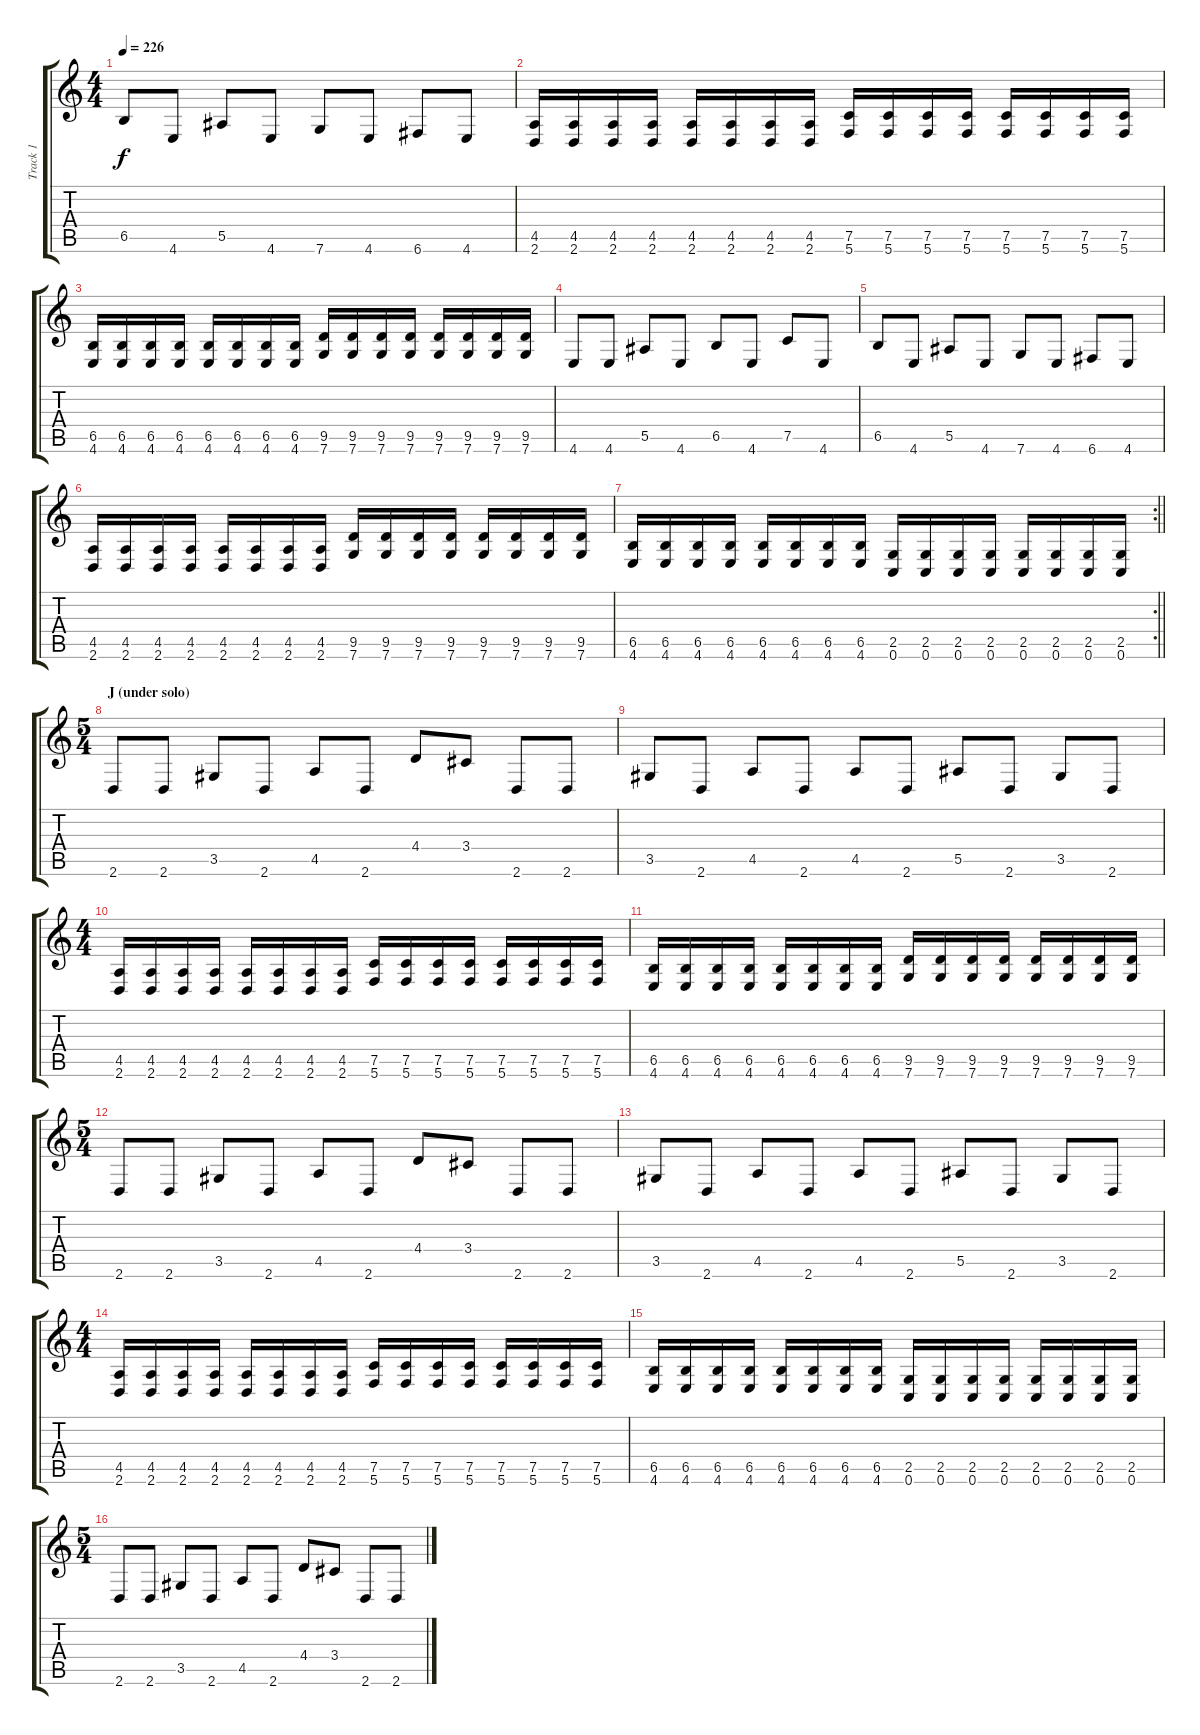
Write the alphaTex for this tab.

\track ("Track 1" "Track 1") {instrument distortionguitar}
\staff {score tabs}
\tuning (C4 G3 Eb3 Bb2 F2 C2) {hide}
\ts (4 4)
\tempo 226
\clef g2
\ks c
6.5.8{dy f} 4.6.8 5.5.8 4.6.8 7.6.8 4.6.8 6.6.8 4.6.8 |
(4.5 2.6).16 (4.5 2.6).16 (4.5 2.6).16 (4.5 2.6).16 (4.5 2.6).16 (4.5 2.6).16 (4.5 2.6).16 (4.5 2.6).16 (7.5 5.6).16 (7.5 5.6).16 (7.5 5.6).16 (7.5 5.6).16 (7.5 5.6).16 (7.5 5.6).16 (7.5 5.6).16 (7.5 5.6).16 |
(6.5 4.6).16 (6.5 4.6).16 (6.5 4.6).16 (6.5 4.6).16 (6.5 4.6).16 (6.5 4.6).16 (6.5 4.6).16 (6.5 4.6).16 (9.5 7.6).16 (9.5 7.6).16 (9.5 7.6).16 (9.5 7.6).16 (9.5 7.6).16 (9.5 7.6).16 (9.5 7.6).16 (9.5 7.6).16 |
4.6.8 4.6.8 5.5.8 4.6.8 6.5.8 4.6.8 7.5.8 4.6.8 |
6.5.8 4.6.8 5.5.8 4.6.8 7.6.8 4.6.8 6.6.8 4.6.8 |
(4.5 2.6).16 (4.5 2.6).16 (4.5 2.6).16 (4.5 2.6).16 (4.5 2.6).16 (4.5 2.6).16 (4.5 2.6).16 (4.5 2.6).16 (9.5 7.6).16 (9.5 7.6).16 (9.5 7.6).16 (9.5 7.6).16 (9.5 7.6).16 (9.5 7.6).16 (9.5 7.6).16 (9.5 7.6).16 |
\rc 2
\barLineRight lightlight
(6.5 4.6).16 (6.5 4.6).16 (6.5 4.6).16 (6.5 4.6).16 (6.5 4.6).16 (6.5 4.6).16 (6.5 4.6).16 (6.5 4.6).16 (2.5 0.6).16 (2.5 0.6).16 (2.5 0.6).16 (2.5 0.6).16 (2.5 0.6).16 (2.5 0.6).16 (2.5 0.6).16 (2.5 0.6).16 |
\ts (5 4)
\section ("" "J (under solo)")
2.6.8 2.6.8 3.5.8 2.6.8 4.5.8 2.6.8 4.4.8 3.4.8 2.6.8 2.6.8 |
3.5.8 2.6.8 4.5.8 2.6.8 4.5.8 2.6.8 5.5.8 2.6.8 3.5.8 2.6.8 |
\ts (4 4)
(4.5 2.6).16 (4.5 2.6).16 (4.5 2.6).16 (4.5 2.6).16 (4.5 2.6).16 (4.5 2.6).16 (4.5 2.6).16 (4.5 2.6).16 (7.5 5.6).16 (7.5 5.6).16 (7.5 5.6).16 (7.5 5.6).16 (7.5 5.6).16 (7.5 5.6).16 (7.5 5.6).16 (7.5 5.6).16 |
(6.5 4.6).16 (6.5 4.6).16 (6.5 4.6).16 (6.5 4.6).16 (6.5 4.6).16 (6.5 4.6).16 (6.5 4.6).16 (6.5 4.6).16 (9.5 7.6).16 (9.5 7.6).16 (9.5 7.6).16 (9.5 7.6).16 (9.5 7.6).16 (9.5 7.6).16 (9.5 7.6).16 (9.5 7.6).16 |
\ts (5 4)
2.6.8 2.6.8 3.5.8 2.6.8 4.5.8 2.6.8 4.4.8 3.4.8 2.6.8 2.6.8 |
3.5.8 2.6.8 4.5.8 2.6.8 4.5.8 2.6.8 5.5.8 2.6.8 3.5.8 2.6.8 |
\ts (4 4)
(4.5 2.6).16 (4.5 2.6).16 (4.5 2.6).16 (4.5 2.6).16 (4.5 2.6).16 (4.5 2.6).16 (4.5 2.6).16 (4.5 2.6).16 (7.5 5.6).16 (7.5 5.6).16 (7.5 5.6).16 (7.5 5.6).16 (7.5 5.6).16 (7.5 5.6).16 (7.5 5.6).16 (7.5 5.6).16 |
(6.5 4.6).16 (6.5 4.6).16 (6.5 4.6).16 (6.5 4.6).16 (6.5 4.6).16 (6.5 4.6).16 (6.5 4.6).16 (6.5 4.6).16 (2.5 0.6).16 (2.5 0.6).16 (2.5 0.6).16 (2.5 0.6).16 (2.5 0.6).16 (2.5 0.6).16 (2.5 0.6).16 (2.5 0.6).16 |
\ts (5 4)
2.6.8 2.6.8 3.5.8 2.6.8 4.5.8 2.6.8 4.4.8 3.4.8 2.6.8 2.6.8
